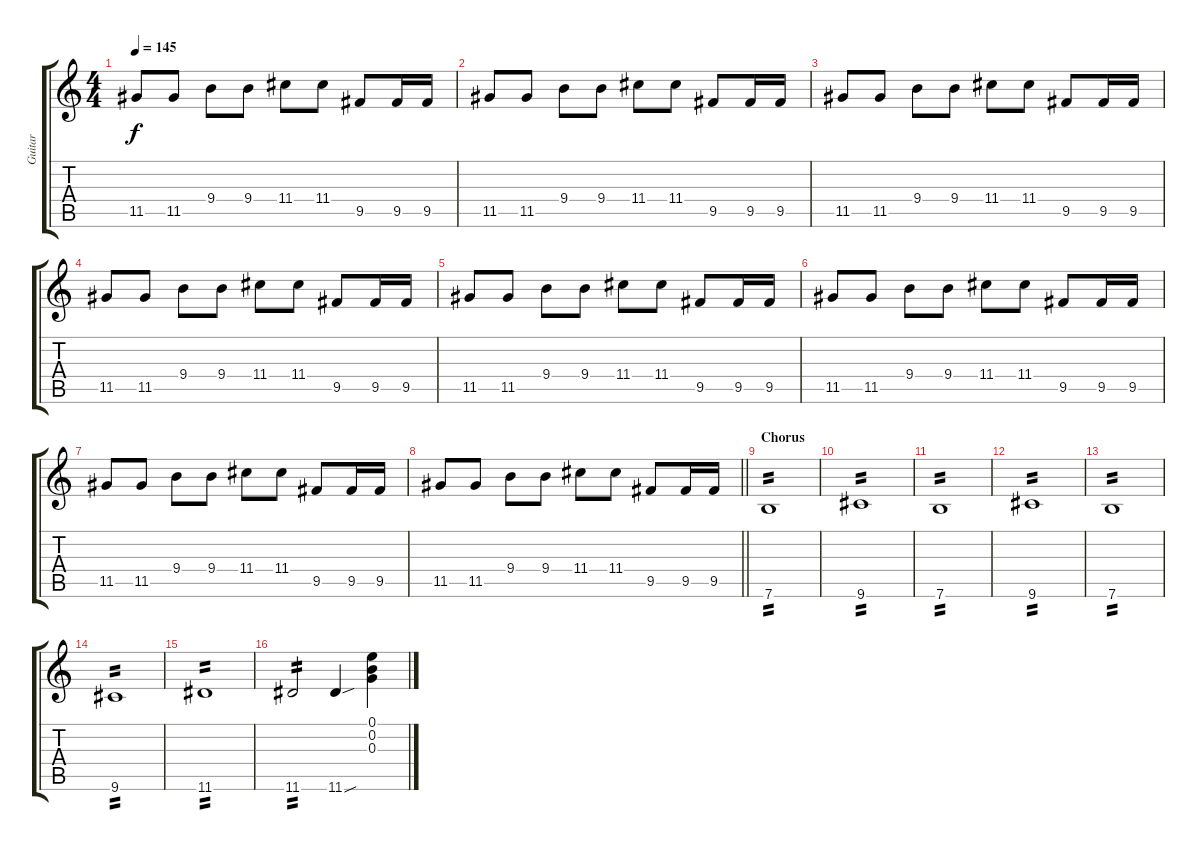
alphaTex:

\track ("Guitar" "Guitar") {instrument overdrivenguitar}
\staff {score tabs}
\tuning (E4 B3 G3 D3 A2 E2) {hide}
\ts (4 4)
\tempo 145
\clef g2
\ks c
11.5.8{dy f} 11.5.8 9.4.8 9.4.8 11.4.8 11.4.8 9.5.8 9.5.16 9.5.16 |
11.5.8 11.5.8 9.4.8 9.4.8 11.4.8 11.4.8 9.5.8 9.5.16 9.5.16 |
11.5.8 11.5.8 9.4.8 9.4.8 11.4.8 11.4.8 9.5.8 9.5.16 9.5.16 |
11.5.8 11.5.8 9.4.8 9.4.8 11.4.8 11.4.8 9.5.8 9.5.16 9.5.16 |
11.5.8 11.5.8 9.4.8 9.4.8 11.4.8 11.4.8 9.5.8 9.5.16 9.5.16 |
11.5.8 11.5.8 9.4.8 9.4.8 11.4.8 11.4.8 9.5.8 9.5.16 9.5.16 |
11.5.8 11.5.8 9.4.8 9.4.8 11.4.8 11.4.8 9.5.8 9.5.16 9.5.16 |
\barLineRight lightlight
11.5.8 11.5.8 9.4.8 9.4.8 11.4.8 11.4.8 9.5.8 9.5.16 9.5.16 |
\section ("" "Chorus")
7.6.1{tp 2} |
9.6.1{tp 2} |
7.6.1{tp 2} |
9.6.1{tp 2} |
7.6.1{tp 2} |
9.6.1{tp 2} |
11.6.1{tp 2} |
11.6.2{tp 2} 11.6{sou}.4 (0.1 0.2 0.3).4
